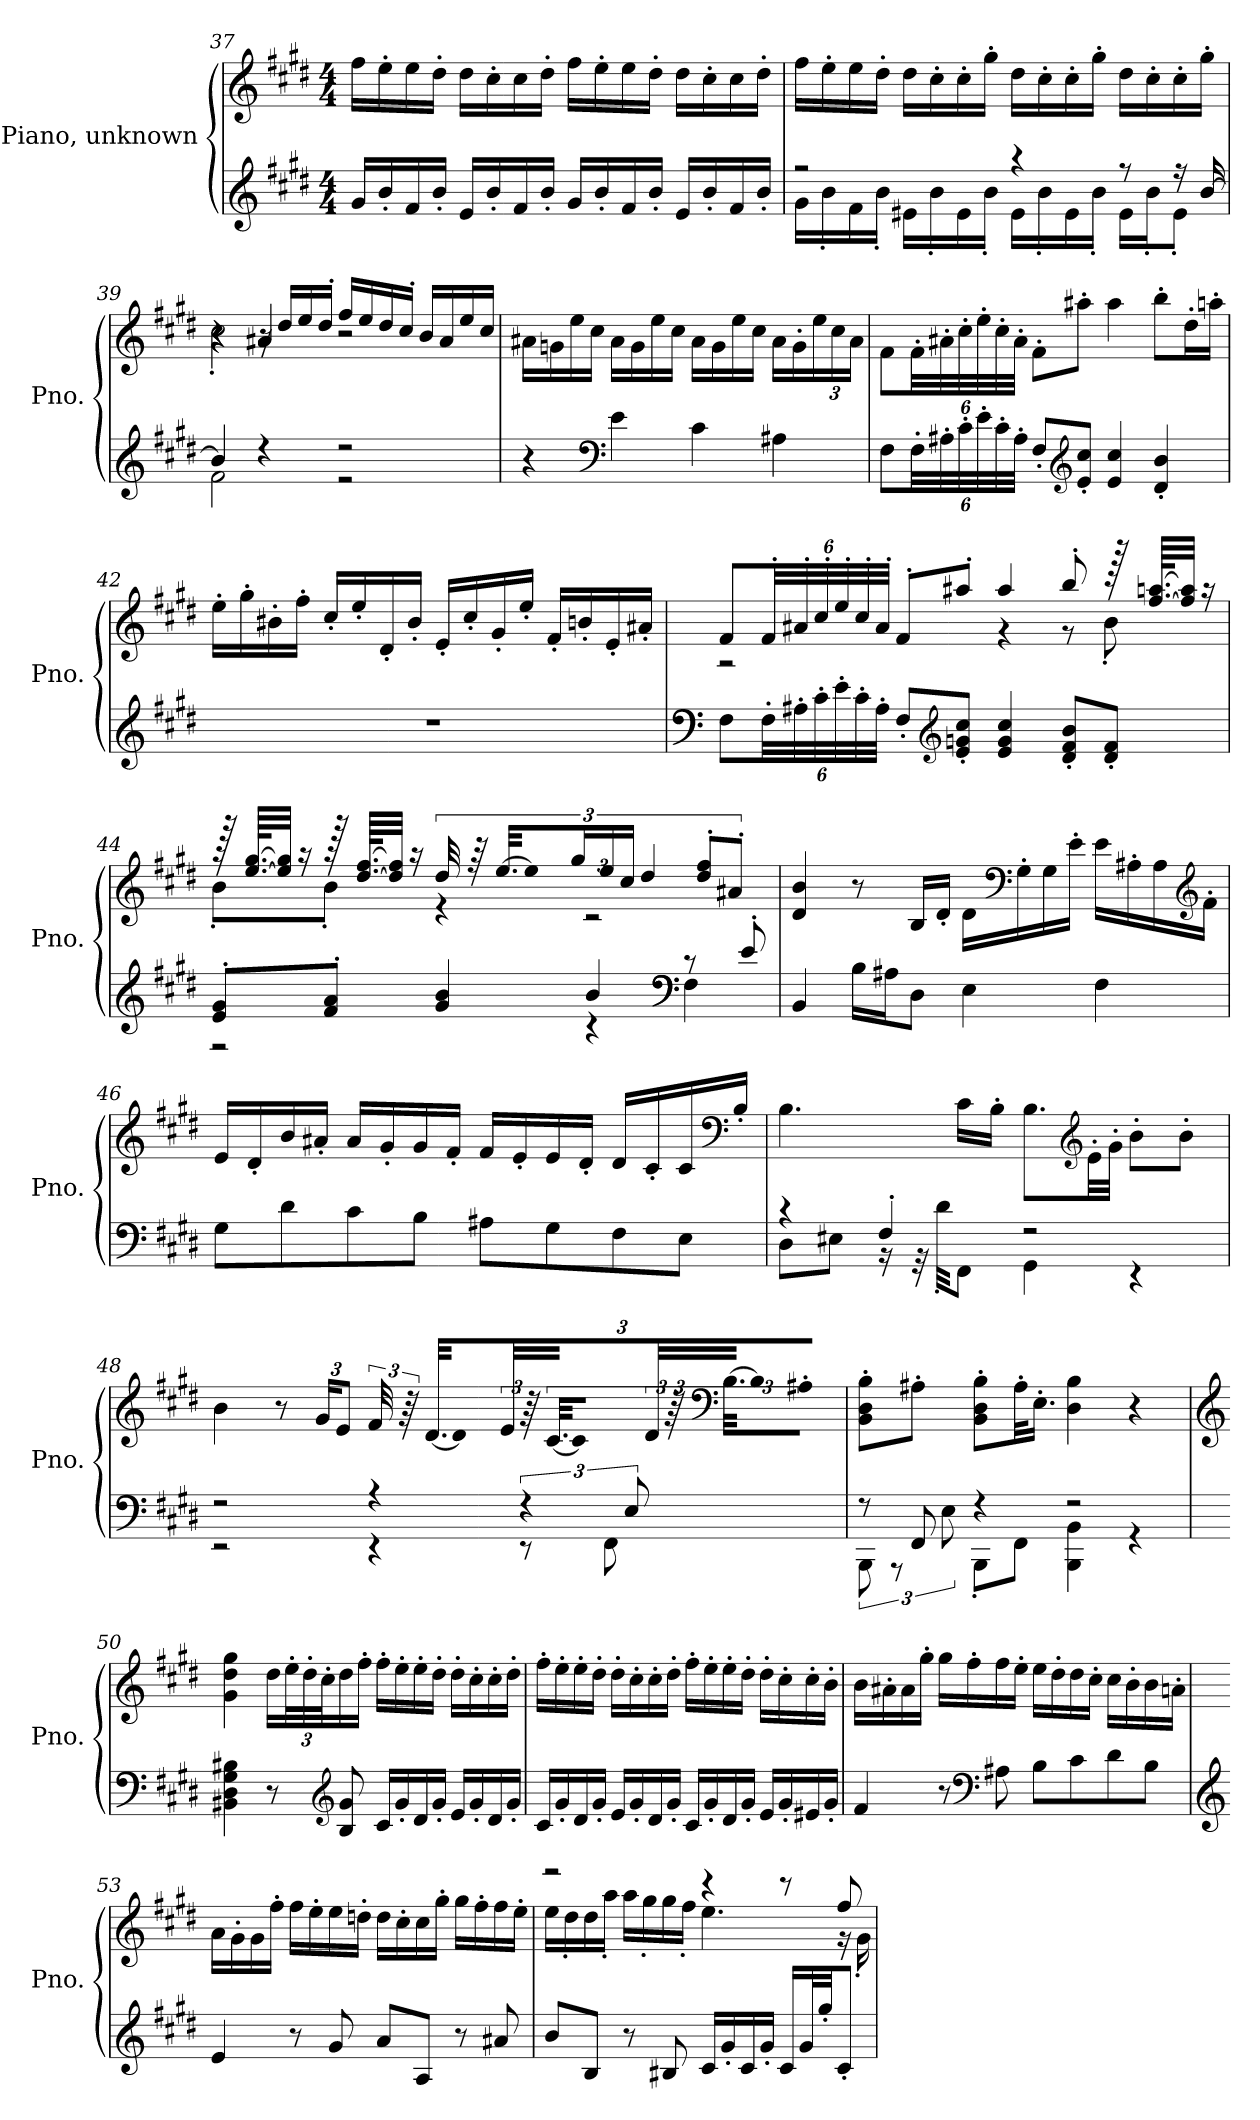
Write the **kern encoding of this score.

**kern	**kern
*part1	*part1
*staff2	*staff1
*I"Piano, unknown	*
*I'Pno.	*
!!LO:LB:g=z
*clefG2	*clefG2
*k[f#c#g#d#]	*k[f#c#g#d#]
*M4/4	*M4/4
=37	=37
16g#/LL	16ff#\LL
16b'/	16ee'\
16f#/	16ee\
16b'/JJ	16dd#'\JJ
16e/LL	16dd#\LL
16b'/	16cc#'\
16f#/	16cc#\
16b'/JJ	16dd#'\JJ
16g#/LL	16ff#\LL
16b'/	16ee'\
16f#/	16ee\
16b'/JJ	16dd#'\JJ
16e/LL	16dd#\LL
16b'/	16cc#'\
16f#/	16cc#\
16b'/JJ	16dd#'\JJ
=38	=38
*^	*
2r	16g#\LL	16ff#\LL
.	16b'\	16ee'\
.	16f#\	16ee\
.	16b'\JJ	16dd#'\JJ
.	16e#X\LL	16dd#\LL
.	16b'\	16cc#'\
.	16e#\	16cc#'\
.	16b'\JJ	16gg#'\JJ
4r	16e#\LL	16dd#\LL
.	16b'\	16cc#'\
.	16e#\	16cc#'\
.	16b'\JJ	16gg#'\JJ
8r	16e#\LL	16dd#\LL
.	16b'\J	16cc#'\
16r	8e#'\J	16cc#'\
[16b/	.	16gg#'\JJ
!!LO:LB:g=z
=39	=39	=39
*	*	*^
*	*	*	*^
4b/]	2f#\	4r	2cc#'\	4r
4r	.	16r	.	4a#X/
.	.	16dd#/LL	.	.
.	.	16ee/	.	.
.	.	16dd#'/JJ	.	.
2r	2r	16ff#/LL	2r	2r
.	.	16ee/	.	.
.	.	16dd#/	.	.
.	.	16cc#'/JJ	.	.
.	.	16b/LL	.	.
.	.	16a#/	.	.
.	.	16ee/	.	.
.	.	16cc#/JJ	.	.
*v	*v	*	*	*
*	*v	*v	*v
=40	=40
4r	16a#X\LL
.	16gn\
.	16ee\
.	16cc#\JJ
*clefF4	*
4e\	16a#\LL
.	16g\
.	16ee\
.	16cc#\JJ
4c#\	16a#\LL
.	16g\
.	16ee\
.	16cc#\JJ
4A#X\	16a#\LL
.	16g'\
*	*Xbrackettup
.	24ee\
.	24cc#\
.	24a#\JJ
!!LO:LB:g=z
=41	=41
8F#\L	8f#\L
*Xbrackettup	*
48F#'\LL	48f#'\LL
48A#X'\	48a#X'\
48c#'\	48cc#'\
48e'\	48ee'\
48c#'\	48cc#'\
48A#'\JJJ	48a#'\JJJ
8F#'/L	8f#'\L
*clefG2	*
8e/' 8cc#/'J	8aa#X'\J
4e/ 4cc#/	4aa#\
4d#/' 4b/'	8bb'\L
.	16dd#'\L
.	16aan'\JJ
=42	=42
1r	16ee'\LL
.	16gg#'\
.	16b#X'\
.	16ff#'\JJ
.	16cc#'/LL
.	16ee'/
.	16d#'/
.	16b#'/JJ
.	16e'/LL
.	16cc#'/
.	16g#'/
.	16ee'/JJ
.	16f#'/LL
.	16bn'/
.	16e'/
.	16a#X'/JJ
!!LO:PB:g=z
=43	=43
*clefF4	*
*	*^
8F#\L	8f#/L	2r
48F#'\LL	48f#'/LL	.
48A#X'\	48a#X'/	.
48c#'\	48cc#'/	.
48e'\	48ee'/	.
48c#'\	48cc#'/	.
48A#'\JJJ	48a#'/JJJ	.
8F#'/L	8f#'/L	.
*clefG2	*	*
8e/' 8gn/' 8cc#/'J	8aa#X'/J	.
4e/ 4g/ 4cc#/	4aa#/	4r
8d#/' 8f#/' 8b/'L	8bb'/	8r
8d#/' 8f#/'J	128r	8b'\
.	[64.ff#/ [64.aan/KLLL	.
.	32ff#/] 32aa/]JJJ	.
.	16r	.
!!LO:LB:g=z	!!
=44	=44	=44
*^	*	*
8e/' 8g#/'L	2r	128r	8b'\L
.	.	[64.ee/ [64.gg#/KLLL	.
.	.	32ee/] 32gg#/]JJJ	.
.	.	16r	.
8f#/' 8a/'J	.	128r	8b'\J
.	.	[64.dd#/ [64.ff#/KLLL	.
.	.	32dd#/] 32ff#/]JJJ	.
.	.	16r	.
*	*	*brackettup	*
4g#/ 4b/	.	48dd#/	4r
.	.	96r	.
.	.	[48.ee/KLL	.
.	.	16ee/]	.
*	*	*Xbrackettup	*
.	.	24gg#/	.
.	.	24ee/	.
.	.	24cc#/JJ	.
4b/	4r	4dd#/	2r
*clefF4	*	*	*
8r	4F#\	8dd#/' 8ff#/'L	.
8e'/	.	8a#X'/J	.
*v	*v	*	*
*	*v	*v
=45	=45
4BB/	4d#/ 4b/
16B\LL	8r
16A#X\J	.
8D#\J	16B/LL
.	16d#'/JJ
4E\	16d#\LL
*	*clefF4
.	16G#'\
.	16G#\
.	16e'\JJ
4F#\	16e\LL
.	16A#X'\
.	16A#\
*	*clefG2
.	16f#'\JJ
!!LO:LB:g=z
=46	=46
8G#\L	16e/LL
.	16d#'/
8d#\	16b/
.	16a#X'/JJ
8c#\	16a#/LL
.	16g#'/
8B\J	16g#/
.	16f#'/JJ
8A#X\L	16f#/LL
.	16e'/
8G#\	16e/
.	16d#'/JJ
8F#\	16d#/LL
.	16c#'/
8E\J	16c#/
*	*clefF4
.	16B'/JJ
=47	=47
*^	*
4r	8D#\L	4.B\
.	8E#X\J	.
4F#'/	16r	.
.	32r	.
.	32d#'\KKL	.
.	8FF#\J	16c#\LL
.	.	16B'\JJ
2r	4GG#\	8.B\L
*	*	*clefG2
.	.	32e'\LL
.	.	32g#'\JJJ
.	4r	8b'\L
.	.	8b'\J
!!LO:LB:g=z
=48	=48	=48
2r	2r	4b\
.	.	8r
.	.	24g#/KL
.	.	12e/J
*	*	*brackettup
4r	4r	48f#/
.	.	96r
.	.	[48.d#/KLL
.	.	16d#/]
.	.	48e/JJk
.	.	96r
.	.	[48.c#/KLL
.	.	16c#/JJ]
*brackettup	*	*
6r	8r	48d#/
.	.	96r
*	*	*clefF4
.	.	[48.B\KLL
.	.	16B\J]
.	8FF#\	8A#X'\J
12E/	.	.
=49	=49	=49
8r	12BBB\	8BB\' 8D#\' 8B\'L
.	12r	.
8FF#/	.	8A#X'\J
.	12E\	.
4r	8BBB'\L	8BB\' 8D#\' 8B\'L
.	8FF#\J	32A#'\KL
.	.	16.E'\JJ
2r	4BBB\ 4BB\	4D#\ 4B\
.	4r	4r
*v	*v	*
!!LO:LB:g=z
=50	=50
*	*clefG2
4BB#X\ 4D#\ 4G#\ 4B#X\	4g#\ 4dd#\ 4gg#\
8r	16dd#\LL
*	*Xbrackettup
.	48ee'\L
.	48dd#'\
.	48cc#'\J
*clefG2	*
8B#/ 8g#/	16dd#\
.	16ff#'\JJ
16c#/LL	16ff#'\LL
16g#'/	16ee'\
16d#/	16ee'\
16g#'/JJ	16dd#'\JJ
16e/LL	16dd#'\LL
16g#'/	16cc#'\
16d#/	16cc#'\
16g#'/JJ	16dd#'\JJ
=51	=51
16c#/LL	16ff#'\LL
16g#'/	16ee'\
16d#/	16ee'\
16g#'/JJ	16dd#'\JJ
16e/LL	16dd#'\LL
16g#'/	16cc#'\
16d#/	16cc#'\
16g#'/JJ	16dd#'\JJ
16c#/LL	16ff#'\LL
16g#'/	16ee'\
16d#/	16ee'\
16g#'/JJ	16dd#'\JJ
16e/LL	16dd#'\LL
16g#'/	16cc#'\
16e#X/	16cc#'\
16g#'/JJ	16b'\JJ
!!LO:LB:g=z
=52	=52
4f#/	16b\LL
.	16a#X'\
.	16a#\
.	16gg#'\JJ
8r	16gg#\LL
.	16ff#'\
*clefF4	*
8A#X\	16ff#\
.	16ee'\JJ
8B\L	16ee\LL
.	16dd#'\
8c#\	16dd#\
.	16cc#'\JJ
8d#\	16cc#\LL
.	16b'\
8B\J	16b\
.	16an'\JJ
=53	=53
*clefG2	*
4e/	16a\LL
.	16g#'\
.	16g#\
.	16ff#'\JJ
8r	16ff#\LL
.	16ee'\
8g#/	16ee\
.	16ddn'\JJ
8a/L	16dd\LL
.	16cc#'\
8A/J	16cc#\
.	16gg#'\JJ
8r	16gg#\LL
.	16ff#'\
8a#X/	16ff#\
.	16ee'\JJ
!!LO:PB:g=z
=54	=54
*	*^
8b/L	2r	16ee\LL
.	.	16dd#'\
8B/J	.	16dd#\
.	.	16aa'\JJ
8r	.	16aa\LL
.	.	16gg#'\
8B#X/	.	16gg#\
.	.	16ff#'\JJ
16c#/LL	4r	4.ee\
16g#'/	.	.
16c#/	.	.
16g#'/JJ	.	.
16c#/LL	8r	.
32g#/L	.	.
32gg#'/JJ	.	.
8c#'/J	8ff#/	16r
.	.	16g#'\
*	*v	*v
=	=
*-	*-
